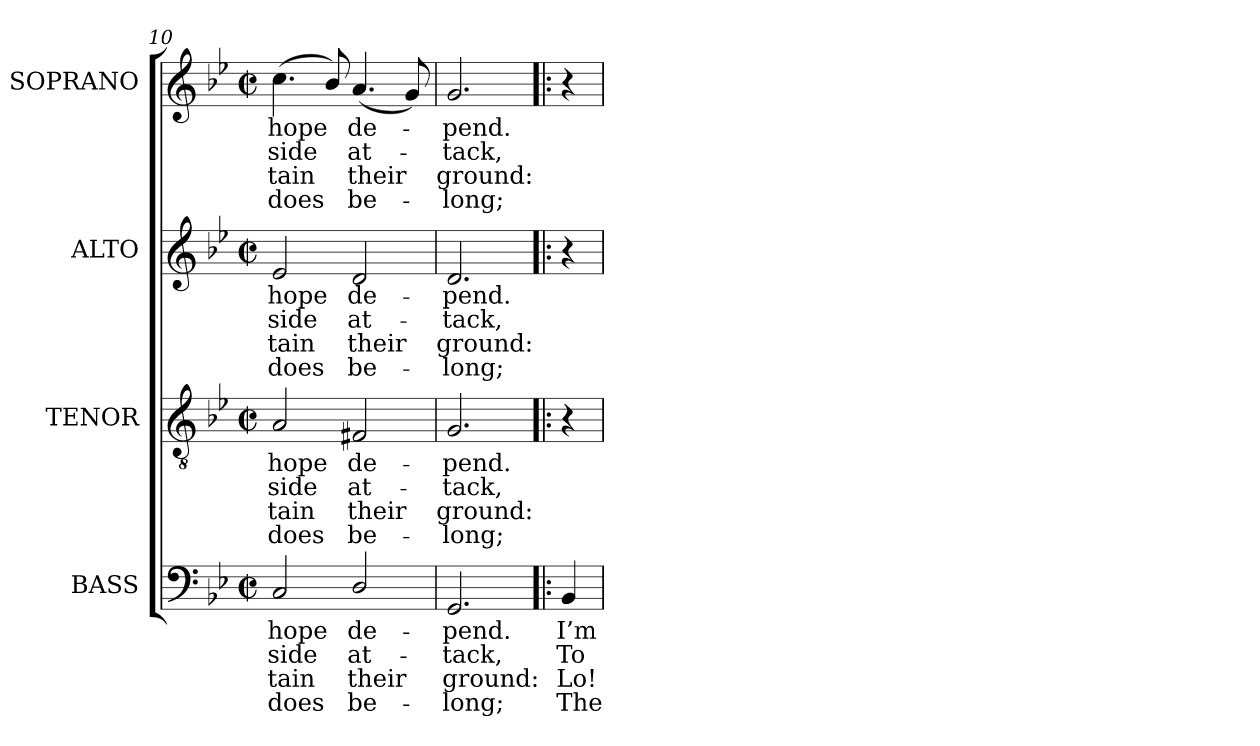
**kern	**text	**text	**text	**text	**kern	**text	**text	**text	**text	**kern	**text	**text	**text	**text	**kern	**text	**text	**text	**text
*part4	*part4	*part4	*part4	*part4	*part3	*part3	*part3	*part3	*part3	*part2	*part2	*part2	*part2	*part2	*part1	*part1	*part1	*part1	*part1
*staff4	*staff4	*staff4	*staff4	*staff4	*staff3	*staff3	*staff3	*staff3	*staff3	*staff2	*staff2	*staff2	*staff2	*staff2	*staff1	*staff1	*staff1	*staff1	*staff1
*I"BASS	*	*	*	*	*I"TENOR	*	*	*	*	*I"ALTO	*	*	*	*	*I"SOPRANO	*	*	*	*
*I'B.	*	*	*	*	*I'T.	*	*	*	*	*I'A.	*	*	*	*	*I'S.	*	*	*	*
*clefF4	*	*	*	*	*clefGv2	*	*	*	*	*clefG2	*	*	*	*	*clefG2	*	*	*	*
*	*	*	*	*	*ITrd7c12	*	*	*	*	*	*	*	*	*	*	*	*	*	*
*k[b-e-]	*	*	*	*	*k[b-e-]	*	*	*	*	*k[b-e-]	*	*	*	*	*k[b-e-]	*	*	*	*
*g:	*	*	*	*	*g:	*	*	*	*	*g:	*	*	*	*	*g:	*	*	*	*
*M2/2	*	*	*	*	*M2/2	*	*	*	*	*M2/2	*	*	*	*	*M2/2	*	*	*	*
*met(c|)	*	*	*	*	*met(c|)	*	*	*	*	*met(c|)	*	*	*	*	*met(c|)	*	*	*	*
=10	=10	=10	=10	=10	=10	=10	=10	=10	=10	=10	=10	=10	=10	=10	=10	=10	=10	=10	=10
!	!LO:LY:b:color=#000000	!LO:LY:b:color=#000000	!LO:LY:b:color=#000000	!LO:LY:b:color=#000000	!	!	!	!	!	!	!	!	!	!	!	!	!	!	!
!	!	!	!	!	!	!LO:LY:b:color=#000000	!LO:LY:b:color=#000000	!LO:LY:b:color=#000000	!LO:LY:b:color=#000000	!	!	!	!	!	!	!	!	!	!
!	!	!	!	!	!	!	!	!	!	!	!LO:LY:b:color=#000000	!LO:LY:b:color=#000000	!LO:LY:b:color=#000000	!LO:LY:b:color=#000000	!	!	!	!	!
!	!	!	!	!	!	!	!	!	!	!	!	!	!	!	!	!LO:LY:b:color=#000000	!LO:LY:b:color=#000000	!LO:LY:b:color=#000000	!LO:LY:b:color=#000000
2Ci/	hope	side	tain	does	2AAi/	hope	side	tain	does	2e-i/	hope	side	tain	does	(4.cci\	hope	side	tain	does
.	.	.	.	.	.	.	.	.	.	.	.	.	.	.	8b-i/)	.	.	.	.
!	!LO:LY:b:color=#000000	!LO:LY:b:color=#000000	!LO:LY:b:color=#000000	!LO:LY:b:color=#000000	!	!	!	!	!	!	!	!	!	!	!	!	!	!	!
!	!	!	!	!	!	!LO:LY:b:color=#000000	!LO:LY:b:color=#000000	!LO:LY:b:color=#000000	!LO:LY:b:color=#000000	!	!	!	!	!	!	!	!	!	!
!	!	!	!	!	!	!	!	!	!	!	!LO:LY:b:color=#000000	!LO:LY:b:color=#000000	!LO:LY:b:color=#000000	!LO:LY:b:color=#000000	!	!	!	!	!
!	!	!	!	!	!	!	!	!	!	!	!	!	!	!	!	!LO:LY:b:color=#000000	!LO:LY:b:color=#000000	!LO:LY:b:color=#000000	!LO:LY:b:color=#000000
2Di/	de-	at-	their	be-	2FF#Xi/	de-	at-	their	be-	2di/	de-	at-	their	be-	(4.ai/	de-	at-	their	be-
.	.	.	.	.	.	.	.	.	.	.	.	.	.	.	8gi/)	.	.	.	.
=11	=11	=11	=11	=11	=11	=11	=11	=11	=11	=11	=11	=11	=11	=11	=11	=11	=11	=11	=11
!	!LO:LY:b:color=#000000	!LO:LY:b:color=#000000	!LO:LY:b:color=#000000	!LO:LY:b:color=#000000	!	!	!	!	!	!	!	!	!	!	!	!	!	!	!
!	!	!	!	!	!	!LO:LY:b:color=#000000	!LO:LY:b:color=#000000	!LO:LY:b:color=#000000	!LO:LY:b:color=#000000	!	!	!	!	!	!	!	!	!	!
!	!	!	!	!	!	!	!	!	!	!	!LO:LY:b:color=#000000	!LO:LY:b:color=#000000	!LO:LY:b:color=#000000	!LO:LY:b:color=#000000	!	!	!	!	!
!	!	!	!	!	!	!	!	!	!	!	!	!	!	!	!	!LO:LY:b:color=#000000	!LO:LY:b:color=#000000	!LO:LY:b:color=#000000	!LO:LY:b:color=#000000
2.GGi/	-pend.	-tack,	-ground:	long;	2.GGi/	-pend.	-tack,	-ground:	long;	2.di/	-pend.	-tack,	-ground:	long;	2.gi/	-pend.	-tack,	-ground:	long;
=12!|:	=12!|:	=12!|:	=12!|:	=12!|:	=12!|:	=12!|:	=12!|:	=12!|:	=12!|:	=12!|:	=12!|:	=12!|:	=12!|:	=12!|:	=12!|:	=12!|:	=12!|:	=12!|:	=12!|:
!	!LO:LY:b:color=#000000	!LO:LY:b:color=#000000	!LO:LY:b:color=#000000	!LO:LY:b:color=#000000	!	!	!	!	!	!	!	!	!	!	!	!	!	!	!
4BB-i/	I’m	To	Lo!	The	4r	.	.	.	.	4r	.	.	.	.	4r	.	.	.	.
=	=	=	=	=	=	=	=	=	=	=	=	=	=	=	=	=	=	=	=
*-	*-	*-	*-	*-	*-	*-	*-	*-	*-	*-	*-	*-	*-	*-	*-	*-	*-	*-	*-
